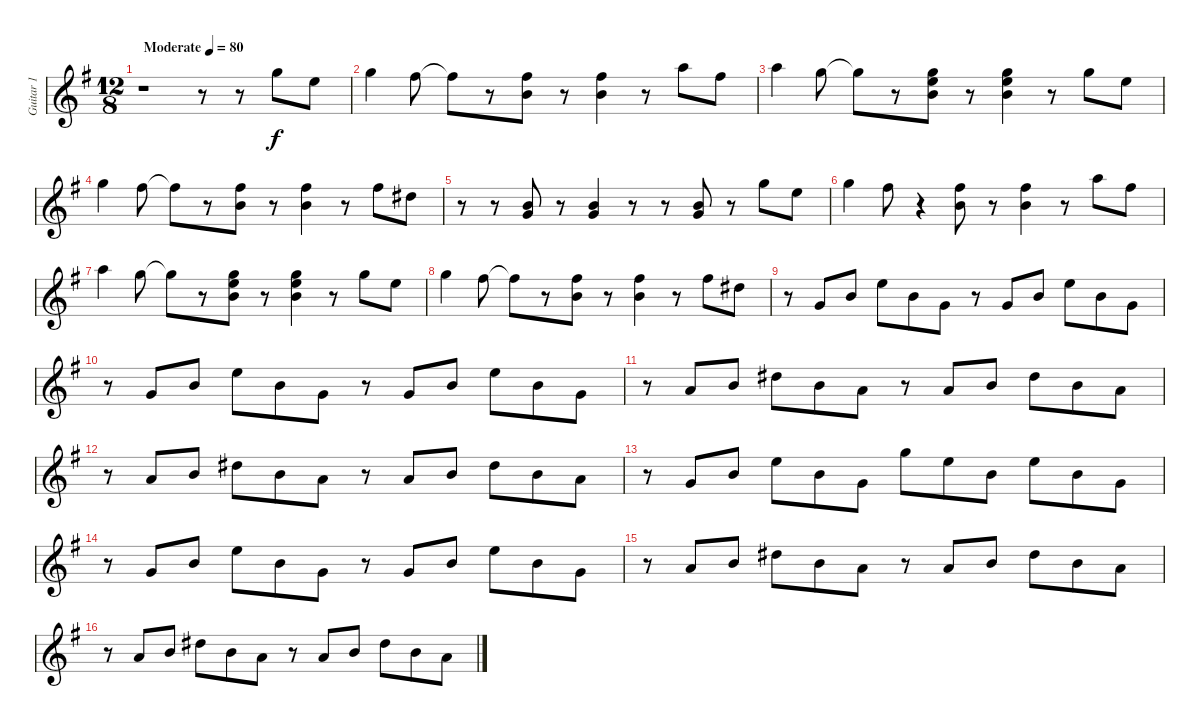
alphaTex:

\track ("Guitar 1" "Guitar 1") {instrument acousticguitarnylon}
\staff {score}
\tuning (E4 B3 G3 D3 A2 E2) {hide}
\ts (12 8)
\tempo (80 "Moderate")
\clef g2
\ks g
r.1{dy f instrument acousticguitarnylon} r.8 r.8 3.1.8 0.1.8 |
3.1.4 2.1.8 2.1{t}.8 r.8 (2.1 0.2).8 r.8 (2.1 0.2).4 r.8 5.1.8 2.1.8 |
5.1.4 3.1.8 3.1{t}.8 r.8 (0.1 0.2 12.3).8 r.8 (0.1 0.2 12.3).4 r.8 3.1.8 0.1.8 |
3.1.4 2.1.8 2.1{t}.8 r.8 (2.1 0.2).8 r.8 (2.1 0.2).4 r.8 2.1.8 4.2.8 |
r.8 r.8 (0.2 0.3).8 r.8 (0.2 0.3).4 r.8 r.8 (0.2 0.3).8 r.8 3.1.8 0.1.8 |
3.1.4 2.1.8 r.4 (2.1 0.2).8 r.8 (2.1 0.2).4 r.8 5.1.8 2.1.8 |
5.1.4 3.1.8 3.1{t}.8 r.8 (0.1 0.2 12.3).8 r.8 (0.1 0.2 12.3).4 r.8 3.1.8 0.1.8 |
3.1.4 2.1.8 2.1{t}.8 r.8 (2.1 0.2).8 r.8 (2.1 0.2).4 r.8 2.1.8 4.2.8 |
r.8 0.3.8 0.2.8 0.1.8 0.2.8 0.3.8 r.8 0.3.8 0.2.8 0.1.8 0.2.8 0.3.8 |
r.8 0.3.8 0.2.8 0.1.8 0.2.8 0.3.8 r.8 0.3.8 0.2.8 0.1.8 0.2.8 0.3.8 |
r.8 2.3.8 0.2.8 4.2.8 0.2.8 2.3.8 r.8 2.3.8 0.2.8 4.2.8 0.2.8 2.3.8 |
r.8 2.3.8 0.2.8 4.2.8 0.2.8 2.3.8 r.8 2.3.8 0.2.8 4.2.8 0.2.8 2.3.8 |
r.8 0.3.8 0.2.8 0.1.8 0.2.8 0.3.8 3.1.8 0.1.8 0.2.8 0.1.8 0.2.8 0.3.8 |
r.8 0.3.8 0.2.8 0.1.8 0.2.8 0.3.8 r.8 0.3.8 0.2.8 0.1.8 0.2.8 0.3.8 |
r.8 2.3.8 0.2.8 4.2.8 0.2.8 2.3.8 r.8 2.3.8 0.2.8 4.2.8 0.2.8 2.3.8 |
r.8 2.3.8 0.2.8 4.2.8 0.2.8 2.3.8 r.8 2.3.8 0.2.8 4.2.8 0.2.8 2.3.8
